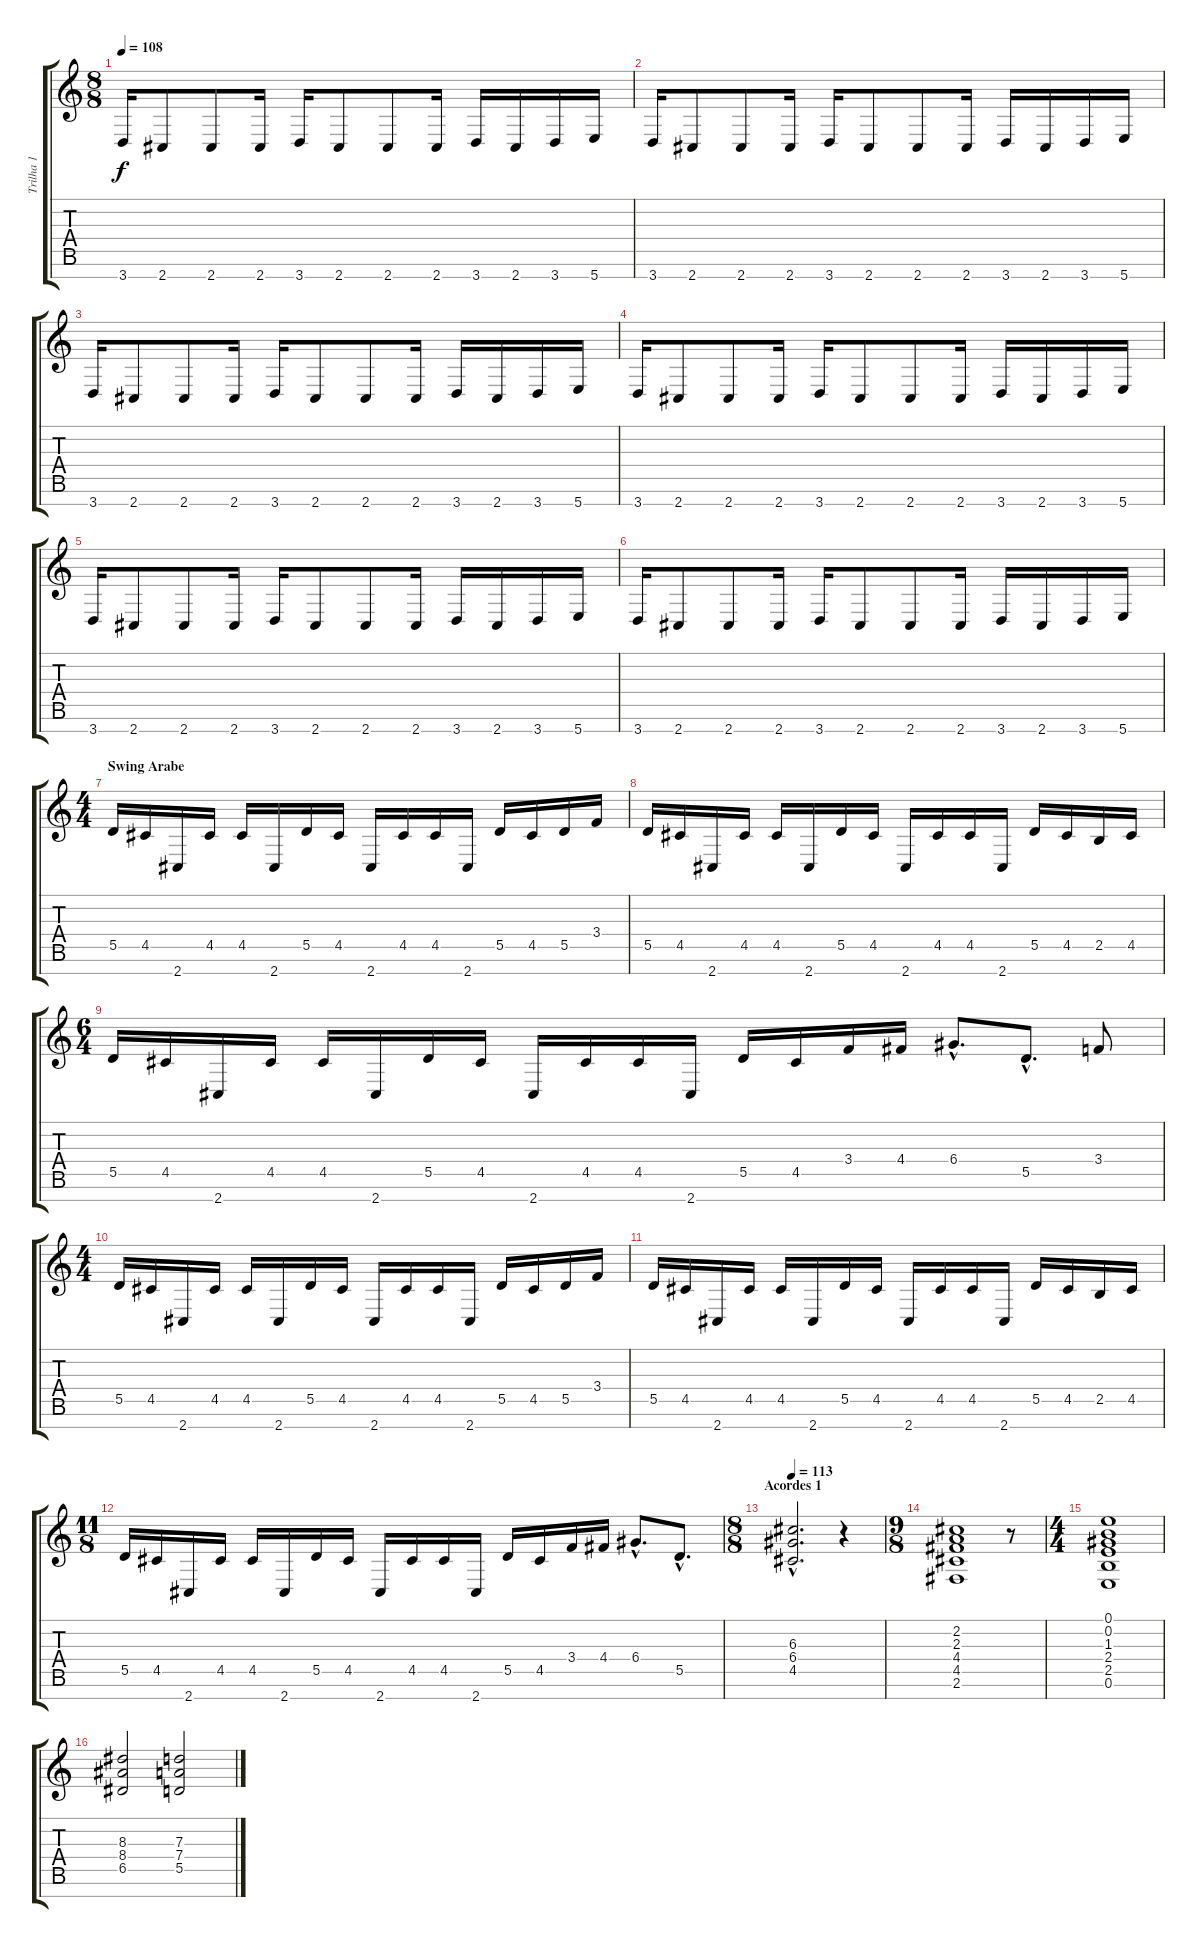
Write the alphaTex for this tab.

\track ("Trilha 1" "Trilha 1") {instrument distortionguitar}
\staff {score tabs}
\tuning (E4 B3 G3 D3 A2 E2 B1) {hide}
\ts (8 8)
\tempo 108
\clef g2
\ks c
3.7.16{dy f} 2.7.8 2.7.8 2.7.16 3.7.16 2.7.8 2.7.8 2.7.16 3.7.16 2.7.16 3.7.16 5.7.16 |
3.7.16 2.7.8 2.7.8 2.7.16 3.7.16 2.7.8 2.7.8 2.7.16 3.7.16 2.7.16 3.7.16 5.7.16 |
3.7.16 2.7.8 2.7.8 2.7.16 3.7.16 2.7.8 2.7.8 2.7.16 3.7.16 2.7.16 3.7.16 5.7.16 |
3.7.16 2.7.8 2.7.8 2.7.16 3.7.16 2.7.8 2.7.8 2.7.16 3.7.16 2.7.16 3.7.16 5.7.16 |
3.7.16 2.7.8 2.7.8 2.7.16 3.7.16 2.7.8 2.7.8 2.7.16 3.7.16 2.7.16 3.7.16 5.7.16 |
3.7.16 2.7.8 2.7.8 2.7.16 3.7.16 2.7.8 2.7.8 2.7.16 3.7.16 2.7.16 3.7.16 5.7.16 |
\ts (4 4)
\section ("" "Swing Arabe")
5.5.16 4.5.16 2.7.16 4.5.16 4.5.16 2.7.16 5.5.16 4.5.16 2.7.16 4.5.16 4.5.16 2.7.16 5.5.16 4.5.16 5.5.16 3.4.16 |
5.5.16 4.5.16 2.7.16 4.5.16 4.5.16 2.7.16 5.5.16 4.5.16 2.7.16 4.5.16 4.5.16 2.7.16 5.5.16 4.5.16 2.5.16 4.5.16 |
\ts (6 4)
5.5.16 4.5.16 2.7.16 4.5.16 4.5.16 2.7.16 5.5.16 4.5.16 2.7.16 4.5.16 4.5.16 2.7.16 5.5.16 4.5.16 3.4.16 4.4.16 6.4{hac}.8{d} 5.5{hac}.8{d} 3.4.8 |
\ts (4 4)
5.5.16 4.5.16 2.7.16 4.5.16 4.5.16 2.7.16 5.5.16 4.5.16 2.7.16 4.5.16 4.5.16 2.7.16 5.5.16 4.5.16 5.5.16 3.4.16 |
5.5.16 4.5.16 2.7.16 4.5.16 4.5.16 2.7.16 5.5.16 4.5.16 2.7.16 4.5.16 4.5.16 2.7.16 5.5.16 4.5.16 2.5.16 4.5.16 |
\ts (11 8)
5.5.16 4.5.16 2.7.16 4.5.16 4.5.16 2.7.16 5.5.16 4.5.16 2.7.16 4.5.16 4.5.16 2.7.16 5.5.16 4.5.16 3.4.16 4.4.16 6.4{hac}.8{d} 5.5{hac}.8{d} |
\ts (8 8)
\section ("" "Acordes 1")
\tempo 113
(6.3{hac} 6.4{hac} 4.5{hac}).2{d} r.4 |
\ts (9 8)
(2.2 2.3 4.4 4.5 2.6).1 r.8 |
\ts (4 4)
(0.1 0.2 1.3 2.4 2.5 0.6).1 |
(8.3 8.4 6.5).2 (7.3 7.4 5.5).2
